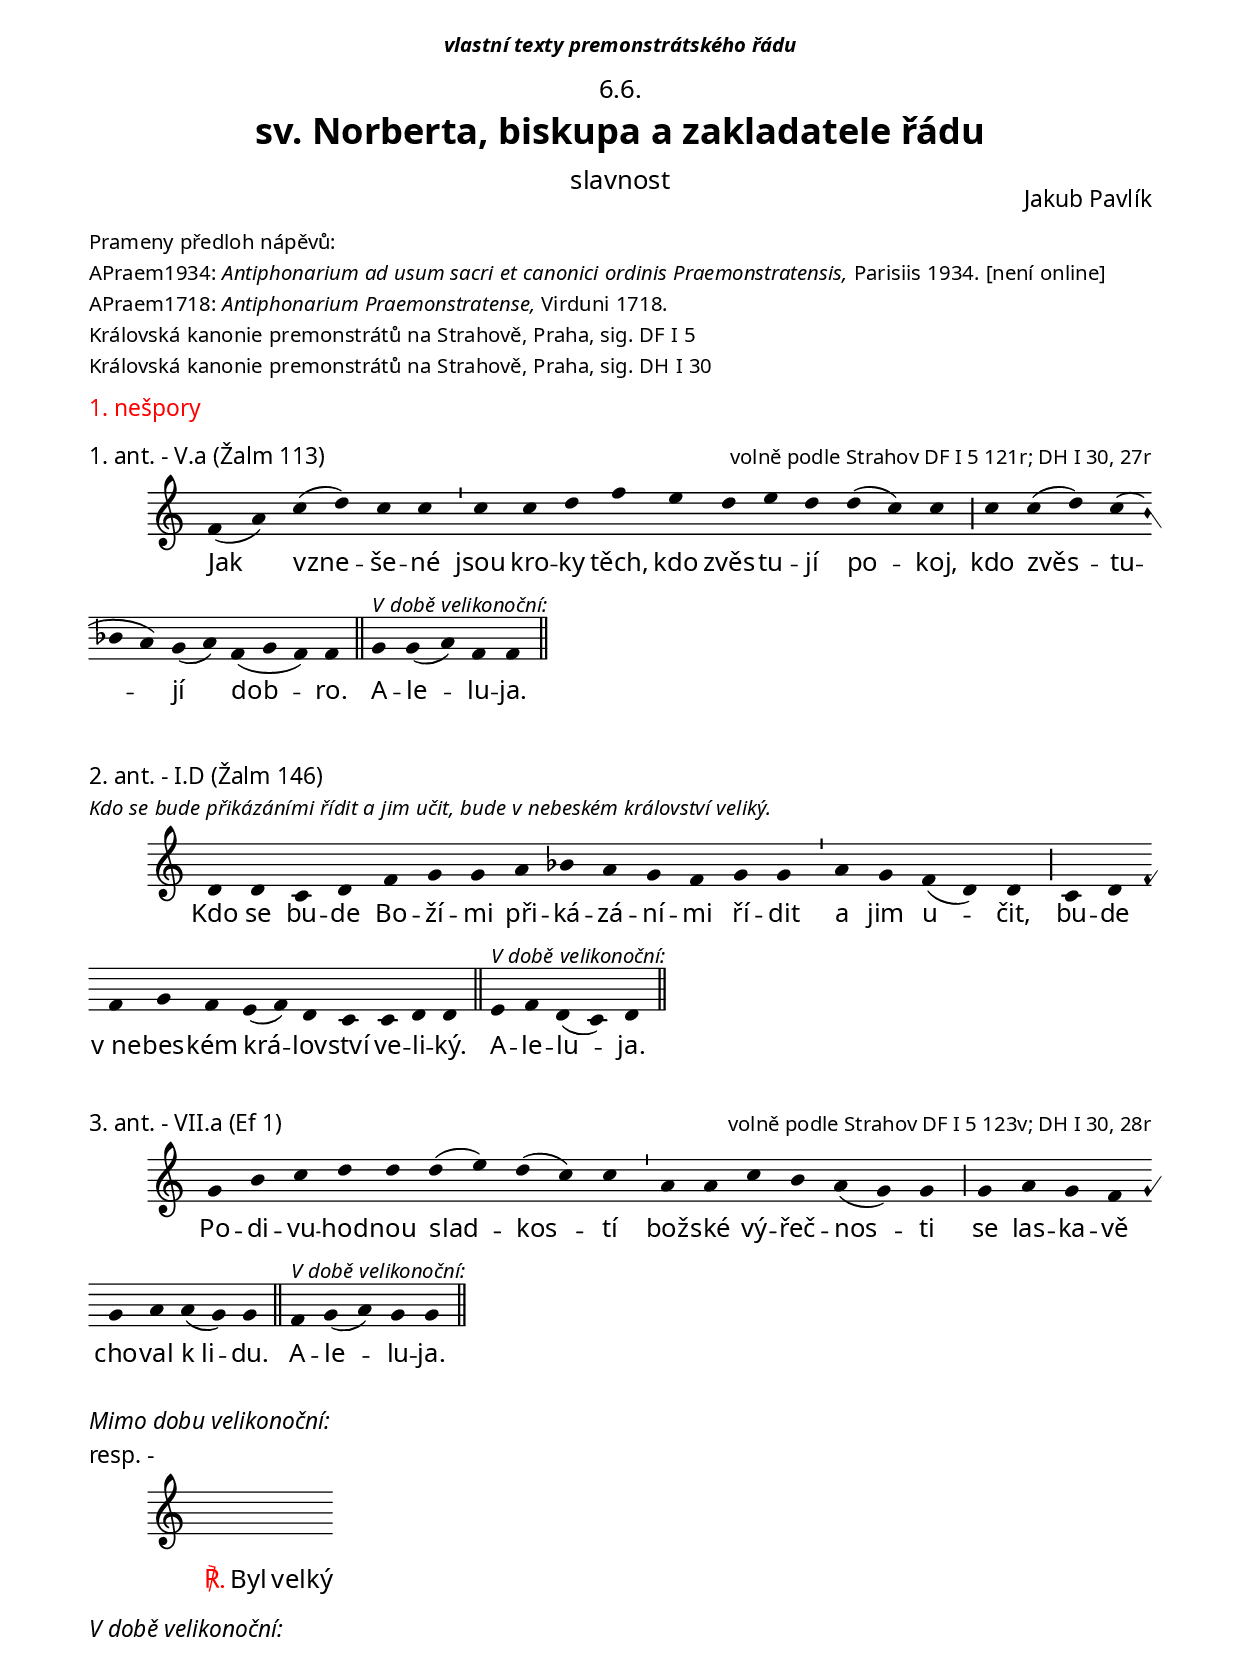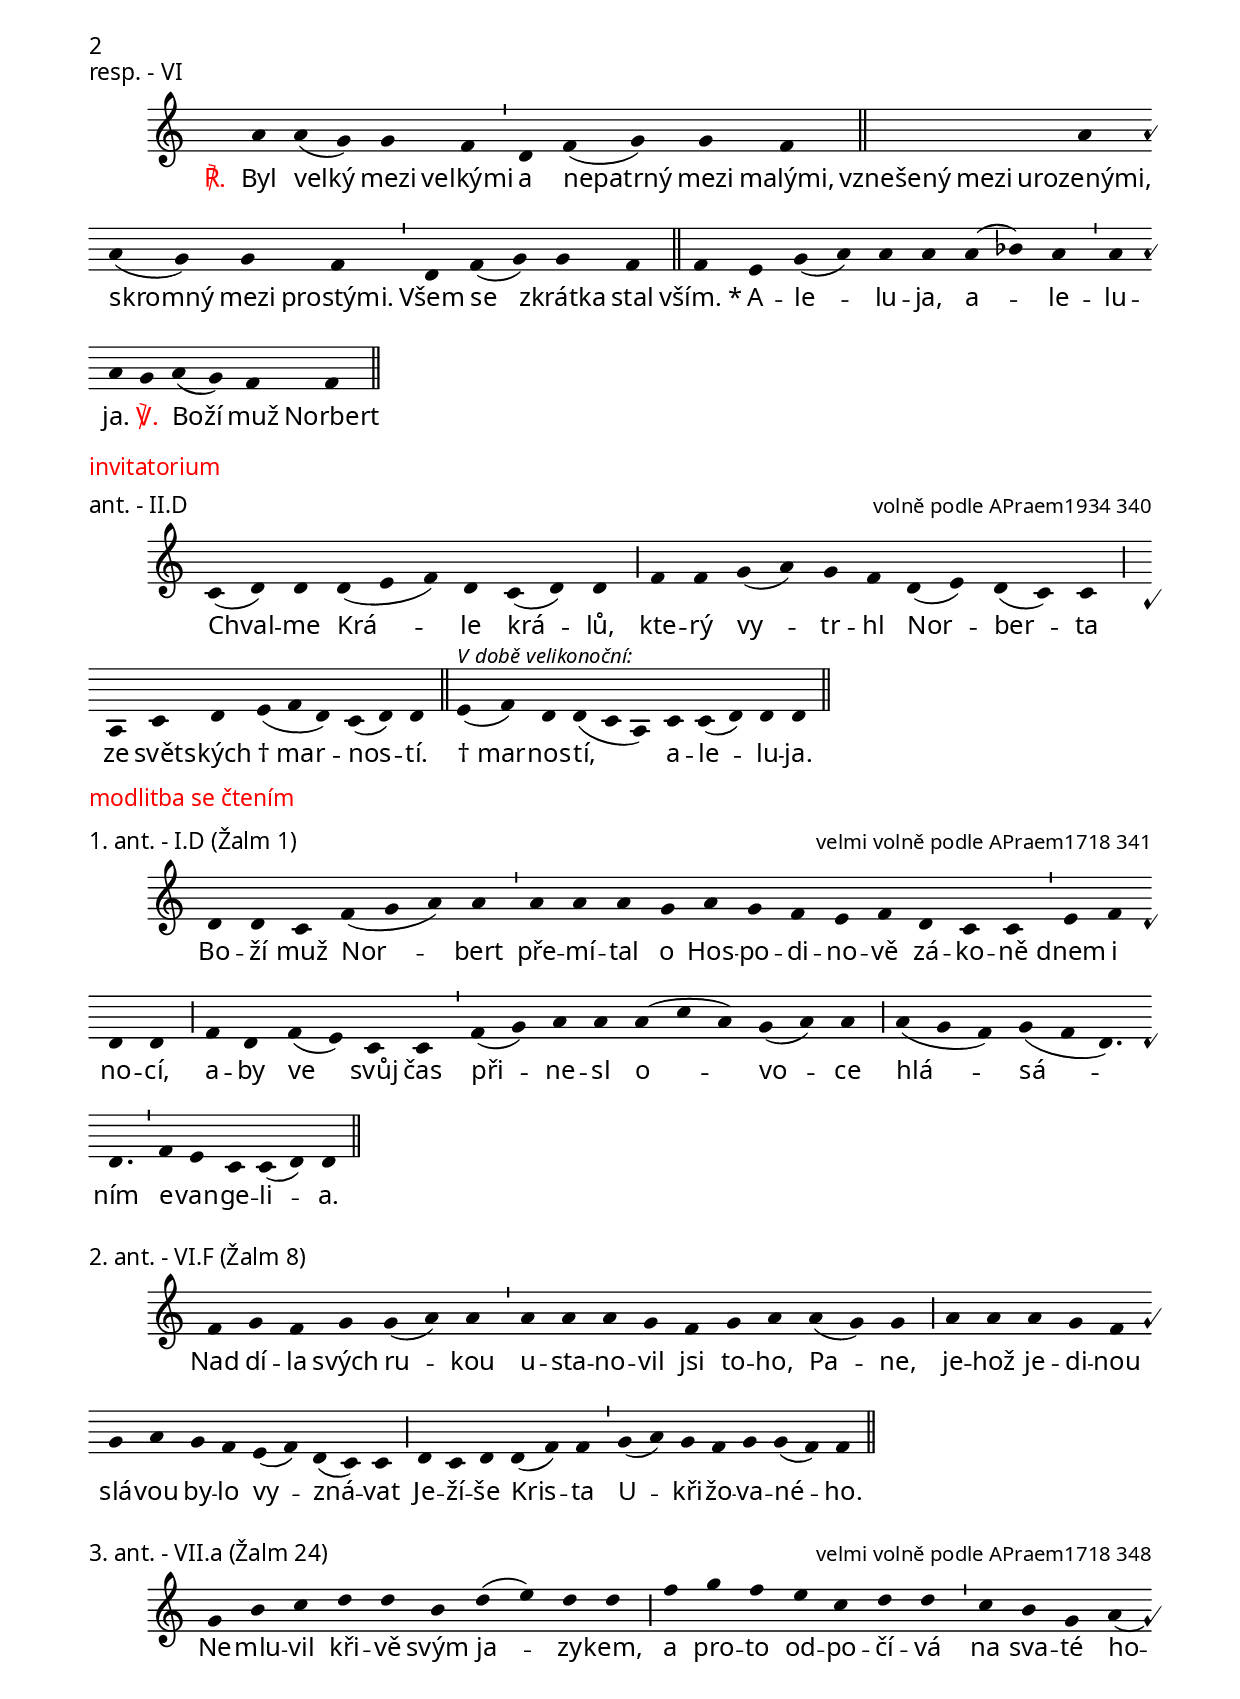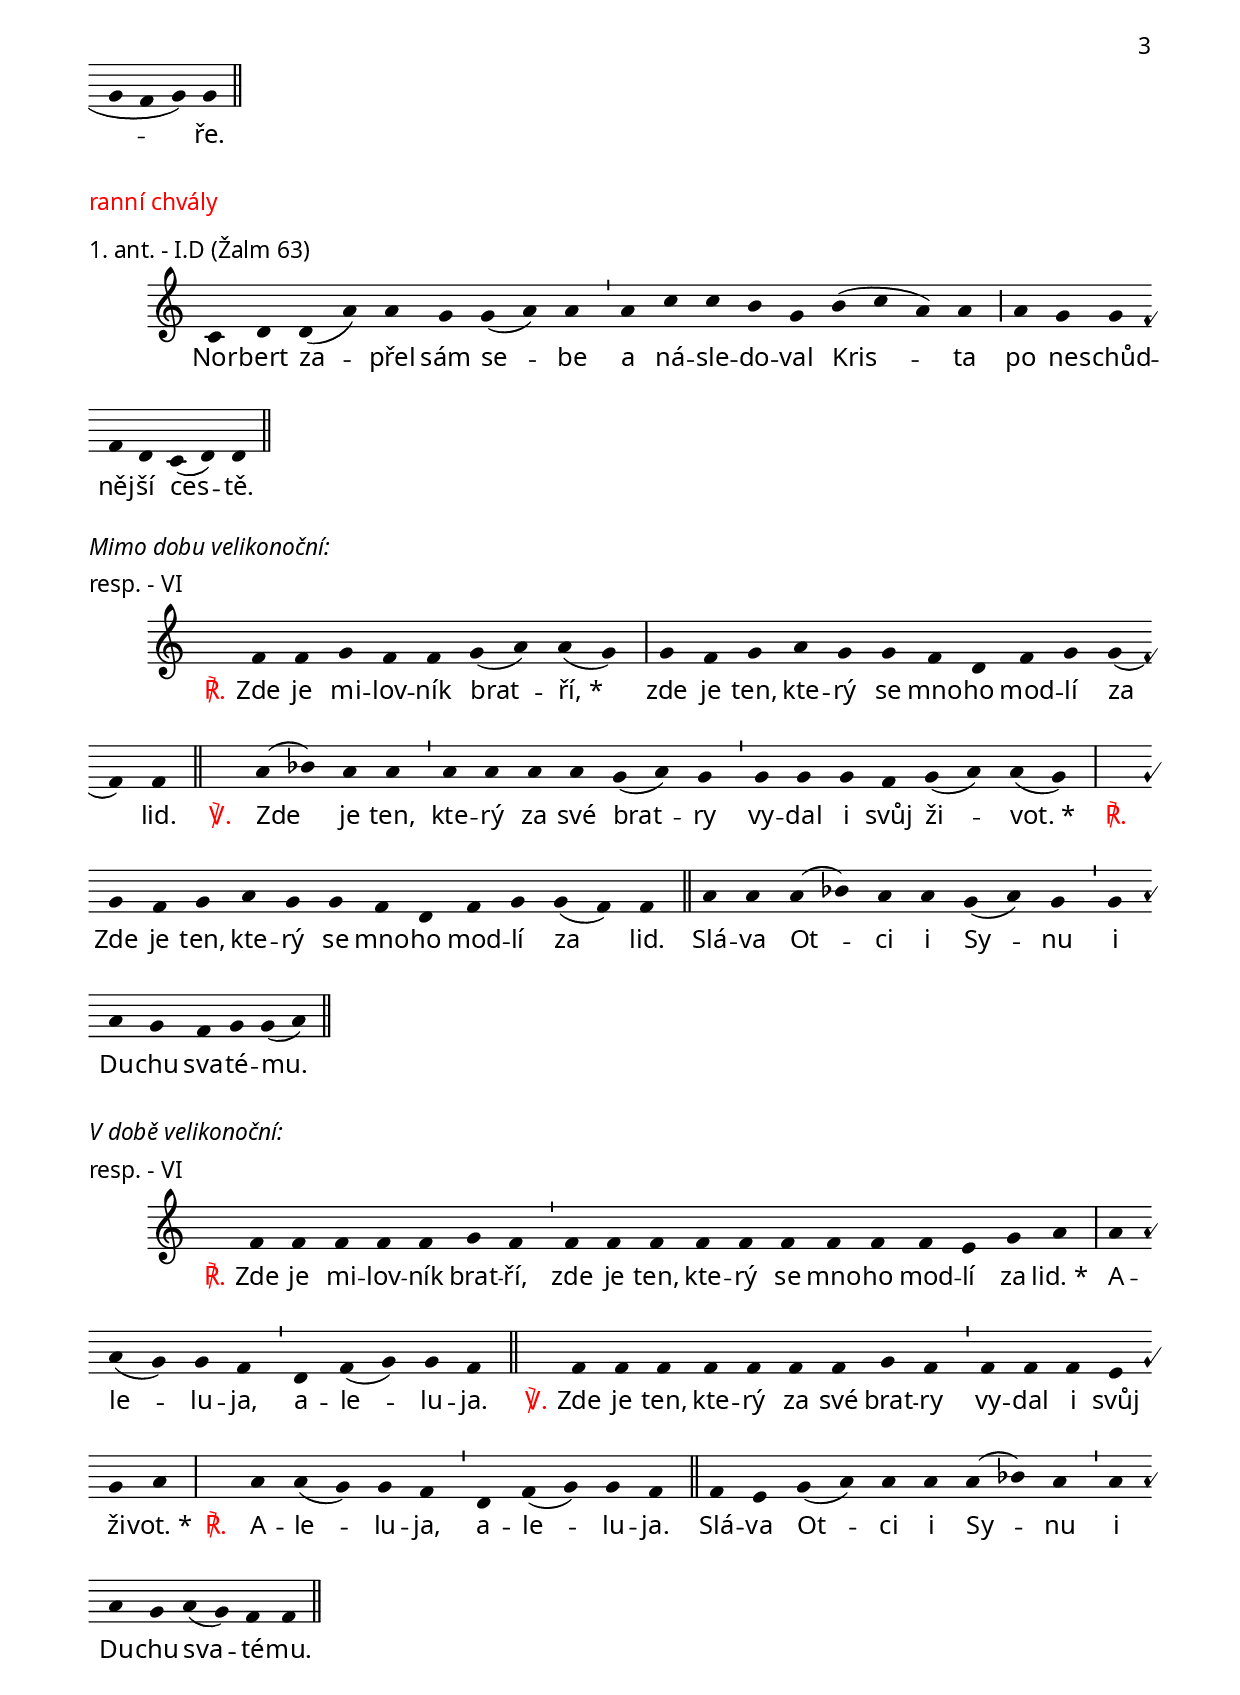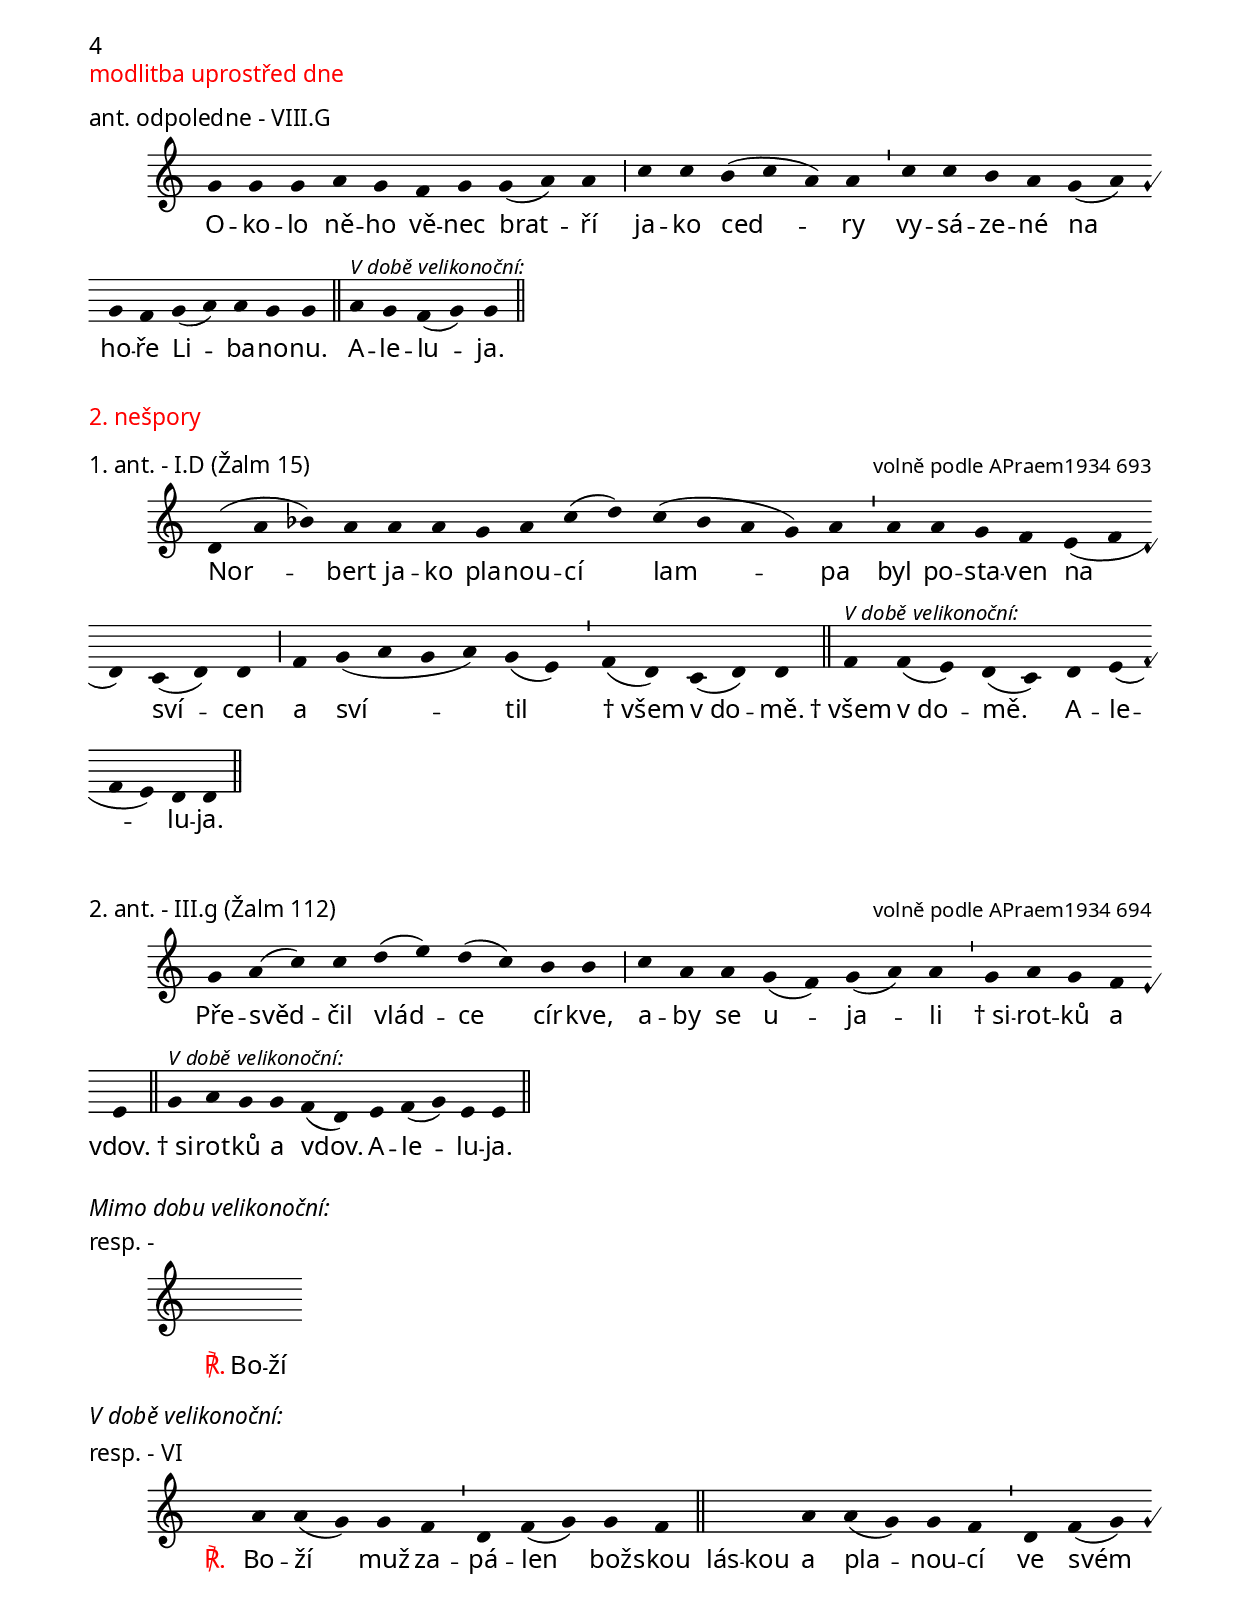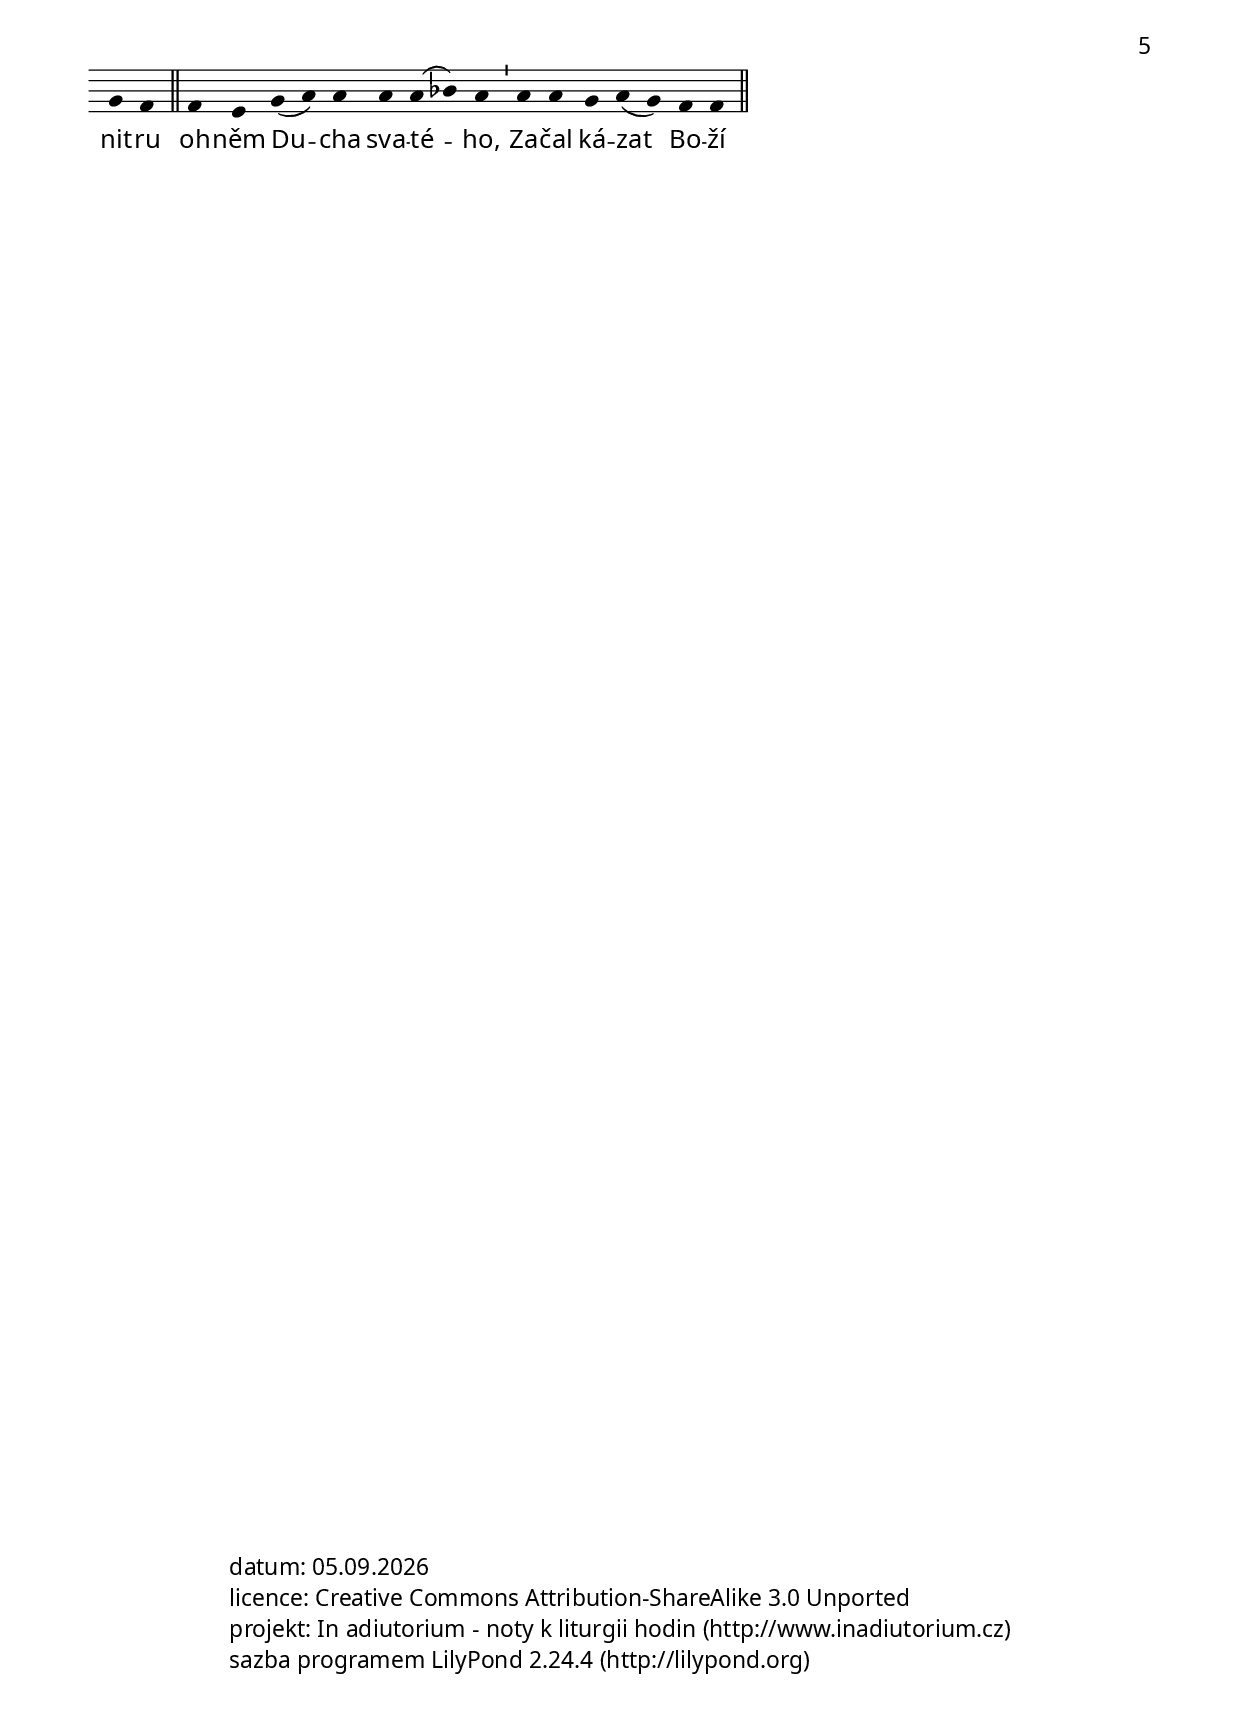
\version "2.16.0"

\include "../../spolecne.ly"
\include "../../dilyresponsorii.ly"
\include "../../spolecne/reholni.ly"
textyOPraem = "vlastní texty premonstrátského řádu"


\header {
  title = \markup\titleSvatek
            "sv. Norberta, biskupa a zakladatele řádu"
            slavnost
            6.6.
            \textyOPraem
  composer = "Jakub Pavlík"
}

\markup\small\column{
  \line{
    Prameny předloh nápěvů:
  }
  \line{
    APraem1934: \italic{Antiphonarium ad usum sacri et canonici ordinis Praemonstratensis,} Parisiis 1934.
    [není online]
  }
  \line{
    \with-url "https://books.google.cz/books?id=GzRHAAAAcAAJ" {
      APraem1718: \italic{Antiphonarium Praemonstratense,} Virduni 1718.
    }
  }
  \line{
    \with-url "https://www.manuscriptorium.com/apps/index.php?direct=record&pid=AIPDIG-KKPS__DF_I_5______2SEDJQ5-cs" {
      Královská kanonie premonstrátů na Strahově, Praha, sig. DF I 5
    }
  }
  \line{
    \with-url "https://www.manuscriptorium.com/apps/index.php?direct=record&pid=AIPDIG-KKPS__DH_I_30_____2VLOF41-cs" {
      Královská kanonie premonstrátů na Strahově, Praha, sig. DH I 30
    }
  }
}

\markup {\nadpisHodinka {"1. nešpory"}}

\score {
  \relative c' {
    \choralniRezim
    f4( a) c( d) c c \barMin
    c c d f e d e d d( c) c \barMaior
    c c( d) c( bes a) g( a) f( g f) f \barFinalis

    g^\markup\rubrVelikAleluja g( a) f f \barFinalis
  }
  \addlyrics {
    Jak vzne -- še -- né jsou kro -- ky těch,
    kdo zvěs -- tu -- jí po -- koj,
    kdo zvěs -- tu -- jí dob -- ro.

    A -- le -- lu -- ja.
  }
  \header {
    fons_externus = "volně podle Strahov DF I 5 121r; DH I 30, 27r"
    quid = "1. ant."
    modus = "V"
    differentia = "a"
    psalmus = "Žalm 113"
    id = "1ne-a1"
    piece = \markup {\sestavTitulek}
  }
}

\score {
  \relative c' {
    \choralniRezim
    d4 d c d f g g a bes a g f g g \barMin
    a g f( d) d \barMaior
    c d f g f e( f) d c c d d \barFinalis

    e^\markup\rubrVelikAleluja f d( c) d \barFinalis
  }
  \addlyrics {
    Kdo se bu -- de Bo -- ží -- mi při -- ká -- zá -- ní -- mi ří -- dit
    a jim u -- čit,
    bu -- de v_ne -- bes -- kém krá -- lov -- ství ve -- li -- ký.

    A -- le -- lu -- ja.
  }
  \header {
    textus_approbatus = "Kdo se bude přikázáními řídit a jim učit, bude v nebeském království veliký."
    quid = "2. ant."
    modus = "I"
    differentia = "D"
    psalmus = "Žalm 146"
    fial = "commune/commune_ucitel.ly#1ne-amag"
    id = "1ne-a2"
    piece = \markup {\sestavTitulek}
  }
}

\score {
  \relative c'' {
    \choralniRezim
    g4 b c d d d( e) d( c) c \barMin
    a a c b a( g) g \barMaior
    g a g f g a a( g) g \barFinalis

    f^\markup\rubrVelikAleluja g( a) g g \barFinalis
  }
  \addlyrics {
    Po -- di -- vu -- hod -- nou slad -- kos -- tí
    bož -- ské vý -- řeč -- nos -- ti
    se las -- ka -- vě cho -- val k_li -- du.

    A -- le -- lu -- ja.
  }
  \header {
    fons_externus = "volně podle Strahov DF I 5 123v; DH I 30, 28r"
    quid = "3. ant."
    modus = "VII"
    differentia = "a"
    psalmus = "Ef 1"
    id = "1ne-a3"
    piece = \markup {\sestavTitulek}
  }
}

\markup\italic{Mimo dobu velikonoční:}

\score {
  \relative c' {
    \choralniRezim

    % R
    \neviditelna a

    % V
    \neviditelna a

    % R
    \neviditelna a

    % Slava
  }
  \addlyrics {
    \Response Byl velký mezi velkými a nepatrný mezi malými, vznešený mezi urozenými, skromný mezi prostými._* Všem se zkrátka stal vším.
    \Verse Boží muž Norbert byl veselého vzhledu, klidné tváře, velice výmluvný v řeči, příjemný v rozhovoru, laskavý v soužití._*
    \Response Všem se zkrátka stal vším.
    \textRespDoxologie
  }
  \header {
    quid = "resp."
    modus = ""
    id = "1ne-r"
    piece = \markup {\sestavTitulekResp}
  }
}

\markup\italic{V době velikonoční:}

\score {
  \relative c' {
    \choralniRezim

    % R
    \neviditelna f
    \respVIalelujaResponsum \barFinalis
    % V
    \neviditelna f

    % R
    \neviditelna a
    \respVIalelujaResponsum \barFinalis
    % Slava
    \respVIalelujaDoxologie \barFinalis
  }
  \addlyrics {
    \Response Byl velký mezi velkými a nepatrný mezi malými, vznešený mezi urozenými, skromný mezi prostými. Všem se zkrátka stal vším._*
    \textRespAleluja
    \Verse Boží muž Norbert byl veselého vzhledu, klidné tváře, velice výmluvný v řeči, příjemný v rozhovoru, laskavý v soužití._*
    \Response \textRespAleluja
    \textRespDoxologie
  }
  \header {
    quid = "resp."
    modus = "VI"
    id = "1ne-r-velik"
    piece = \markup {\sestavTitulekResp}
  }
}

\score {
  \relative c' {
    \choralniRezim

  }
  \addlyrics {
    Boží muž, když nábožně vybudoval dům své chudoby v Prémontré, založil svůj kanovnický řád, stal se arcibiskupem, žehnaje bratřím blaženě usnul v Kristu.

    A -- le -- lu -- ja.
  }
  \header {
    quid = "ant. k Magnificat"
    modus = ""
    differentia = ""
    psalmus = ""
    id = "1ne-amag"
    piece = \markup {\sestavTitulekBezZalmu}
  }
}

\markup {\nadpisHodinka {"invitatorium"}}

\score {
  \relative c' {
    \choralniRezim
    c4( d) d d( e f) d c( d) d \barMaior
    f f g( a) g f d( e) d( c) c \barMaior
    a c d e( f d) c( d) d \barFinalis

    e(^\markup\rubrVelikAleluja f) d d( c a)
    c c( d) d d \barFinalis
  }
  \addlyrics {
    Chval -- me Krá -- le krá -- lů,
    kte -- rý vy -- tr -- hl Nor -- ber -- ta
    ze svět -- ských
    \markup{\Dagger mar} -- nos -- tí.

    \markup{\Dagger mar} -- nos -- tí,
    a -- le -- lu -- ja.
  }
  \header {
    fons_externus = "volně podle APraem1934 340"
    quid = "ant."
    modus = "II"
    differentia = "D"
    psalmus = ""
    id = "invit"
    piece = \markup {\sestavTitulekBezZalmu}
  }
}

\markup {\nadpisHodinka {"modlitba se čtením"}}

\score {
  \relative c' {
    \choralniRezim
    d4 d c f( g a) a \barMin
    a a a g a g f e f d c c \barMin
    e f d d \barMaior
    f d f( e) c c \barMin
    f( g) a a a( c a) g( a) a \barMaior
    a( g f) g( f d4.) d \barMin f4 e c c( d) d \barFinalis
  }
  \addlyrics {
    Bo -- ží muž Nor -- bert
    pře -- mí -- tal o Hos -- po -- di -- no -- vě zá -- ko -- ně dnem i no -- cí,
    a -- by ve svůj čas
    při -- ne -- sl o -- vo -- ce
    hlá -- sá -- ním e -- van -- ge -- li -- a.
  }
  \header {
    fons_externus = "velmi volně podle APraem1718 341"
    quid = "1. ant."
    modus = "I"
    differentia = "D"
    psalmus = "Žalm 1"
    id = "mc-a1"
    piece = \markup {\sestavTitulek}
  }
}

\score {
  \relative c' {
    \choralniRezim
    f4 g f g g( a) a \barMin
    a a a g f g a a( g) g \barMaior
    a a a g f g a g f e( f) d( c) c \barMaior
    d c d d( f) f \barMin g( a) g f g g( f) f \barFinalis
  }
  \addlyrics {
    Nad dí -- la svých ru -- kou
    u -- sta -- no -- vil jsi to -- ho, Pa -- ne,
    je -- hož je -- di -- nou slá -- vou by -- lo vy -- zná -- vat
    Je -- ží -- še Kris -- ta U -- kři -- žo -- va -- né -- ho.
  }
  \header {
    quid = "2. ant."
    modus = "VI"
    differentia = "F"
    psalmus = "Žalm 8"
    id = "mc-a2"
    piece = \markup {\sestavTitulek}
  }
}

\score {
  \relative c'' {
    \choralniRezim
    g4 b c d d b d( e) d d \barMaior
    f g f e c d d \barMin
    c b g a( g f g) g \barFinalis
  }
  \addlyrics {
    Ne -- mlu -- vil kři -- vě svým ja -- zy -- kem,
    a pro -- to od -- po -- čí -- vá
    na sva -- té ho -- ře.
  }
  \header {
    fons_externus = "velmi volně podle APraem1718 348"
    quid = "3. ant."
    modus = "VII"
    differentia = "a"
    psalmus = "Žalm 24"
    id = "mc-a3"
    piece = \markup {\sestavTitulek}
  }
}

\markup {\nadpisHodinka {"ranní chvály"}}

\score {
  \relative c' {
    \choralniRezim
    c4 d d( a') a g g( a) a \barMin
    a c c b g b( c a) a \barMaior
    a g g f d c( d) d \barFinalis
  }
  \addlyrics {
    Nor -- bert za -- přel sám se -- be
    a ná -- sle -- do -- val Kris -- ta
    po ne -- schůd -- něj -- ší ces -- tě.
  }
  \header {
    quid = "1. ant."
    modus = "I"
    differentia = "D"
    psalmus = "Žalm 63"
    id = "rch-a1"
    piece = \markup {\sestavTitulek}
  }
}

\score {
  \relative c' {
    \choralniRezim

  }
  \addlyrics {
    Mnohé co nejpokorněji poučil, aby Duch svatý vedl jejich cesty k dokonalosti.
  }
  \header {
    quid = "2. ant."
    modus = ""
    differentia = ""
    psalmus = "Dan 3-III"
    id = "rch-a2"
    piece = \markup {\sestavTitulek}
  }
}

\score {
  \relative c' {
    \choralniRezim

  }
  \addlyrics {
    Boží muž s jásotem přiváděl Kristovy následovníky ke svému předem ukázanému domovu chudoby.
  }
  \header {
    quid = "3. ant."
    modus = ""
    differentia = ""
    psalmus = "Žalm 149"
    id = "rch-a3"
    piece = \markup {\sestavTitulek}
  }
}

\markup\italic{Mimo dobu velikonoční:}

\score {
  \relative c' {
    \choralniRezim

    % R
    \neviditelna f
    f4 f g f f g( a) a( g) \barMax
    g4 f g a g g f d f g g( f) f \barFinalis
    % V
    \neviditelna a
    a4( bes) a a \barMin a a a a g( a) g \barMin g g g f g( a) a( g) \barMax
    % R
    \neviditelna a
    g4 f g a g g f d f g g( f) f \barFinalis
    % Slava
    \respVIdoxologie \barFinalis
  }
  \addlyrics {
    \Response Zde je mi -- lov -- ník brat -- ří,_*
    zde je ten, kte -- rý se mno -- ho mod -- lí za lid.
    \Verse Zde je ten, kte -- rý za své brat -- ry vy -- dal i svůj ži -- vot._*
    \Response Zde je ten, kte -- rý se mno -- ho mod -- lí za lid.
    \textRespDoxologie
  }
  \header {
    quid = "resp."
    modus = "VI"
    id = "rch-r"
    piece = \markup {\sestavTitulekResp}
  }
}

\markup\italic{V době velikonoční:}

\score {
  \relative c' {
    \choralniRezim

    % R
    \neviditelna f
    f4 f f f f g f \barMin
    f f f f f f f f f e g a \barMax
    \respVIalelujaResponsum \barFinalis
    % V
    \neviditelna f
    f4 f f f f f f g f \barMin f f f e g a \barMax
    % R
    \neviditelna a
    \respVIalelujaResponsum \barFinalis
    % Slava
    \respVIalelujaDoxologie \barFinalis
  }
  \addlyrics {
    \Response Zde je mi -- lov -- ník brat -- ří,
    zde je ten, kte -- rý se mno -- ho mod -- lí za lid._*
    \textRespAleluja
    \Verse Zde je ten, kte -- rý za své brat -- ry vy -- dal i svůj ži -- vot._*
    \Response \textRespAleluja
    \textRespDoxologie
  }
  \header {
    quid = "resp."
    modus = "VI"
    id = "rch-r-velik"
    piece = \markup {\sestavTitulekResp}
  }
}

\score {
  \relative c' {
    \choralniRezim

  }
  \addlyrics {
    Norbert, vynikající šiřitel katolické víry,
    hlasatel pravého pokání,
    kanovník a vzácný zakladatel premonstrátského řádu:
    co učil slovy, dovršil ve skutcích.
  }
  \header {
    quid = "ant. k Benedictus"
    modus = ""
    differentia = ""
    psalmus = ""
    id = "rch-aben"
    piece = \markup {\sestavTitulekBezZalmu}
  }
}

\markup {\nadpisHodinka {"modlitba uprostřed dne"}}

\score {
  \relative c' {
    \choralniRezim

  }
  \addlyrics {
    Mnozí jsme jedno tělo v Kristu.
  }
  \header {
    quid = "ant. dopoledne"
    modus = ""
    differentia = ""
    psalmus = ""
    id = "tercie"
    piece = \markup {\sestavTitulekBezZalmu}
  }
}

\score {
  \relative c' {
    \choralniRezim

  }
  \addlyrics {
    Služebníku věrný a rozvážný, vejdi k radostné hostině svého Pána.
  }
  \header {
    quid = "ant. v poledne"
    modus = ""
    differentia = ""
    psalmus = ""
    id = "sexta"
    piece = \markup {\sestavTitulekBezZalmu}
  }
}

\score {
  \relative c'' {
    \choralniRezim
    g4 g g a g f g g( a) a \barMaior
    c c b( c a) a \barMin
    c c b a g( a) g f g( a) a g g \barFinalis

    a^\markup\rubrVelikAleluja g f( g) g \barFinalis
  }
  \addlyrics {
    O -- ko -- lo ně -- ho vě -- nec brat -- ří
    ja -- ko ced -- ry
    vy -- sá -- ze -- né na ho -- ře Li -- ba -- no -- nu.

    A -- le -- lu -- ja.
  }
  \header {
    quid = "ant. odpoledne"
    modus = "VIII"
    differentia = "G"
    psalmus = ""
    id = "nona"
    piece = \markup {\sestavTitulekBezZalmu}
  }
}

\markup {\nadpisHodinka {"2. nešpory"}}

\score {
  \relative c' {
    \choralniRezim
    d4( a' bes) a a a g a c( d) c( b a g) a \barMin
    a a g f e( f d) c( d) d \barMaior
    f g( a g a) g( e) \barMin
    f( d) c( d) d \barFinalis

    f^\markup\rubrVelikAleluja f( e) d( c)
    d e( f e) d d \barFinalis
  }
  \addlyrics {
    Nor -- bert ja -- ko pla -- nou -- cí lam -- pa
    byl po -- sta -- ven na sví -- cen
    a sví -- til
    \markup{\Dagger všem} v_do -- mě.

    \markup{\Dagger všem} v_do -- mě.
    A -- le -- lu -- ja.
  }
  \header {
    fons_externus = "volně podle APraem1934 693"
    quid = "1. ant."
    modus = "I"
    differentia = "D"
    psalmus = "Žalm 15"
    id = "2ne-a1"
    piece = \markup {\sestavTitulek}
  }
}

\score {
  \relative c'' {
    \choralniRezim
    g4 a( c) c d( e) d( c) b b \barMaior
    c a a g( f) g( a) a \barMin
    g a g f e \barFinalis

    g^\markup\rubrVelikAleluja a g g f( d)
    e f( g) e e \barFinalis
  }
  \addlyrics {
    Pře -- svěd -- čil vlád -- ce cír -- kve,
    a -- by se u -- ja -- li
    \markup{\Dagger si} -- rot -- ků a vdov.

    \markup{\Dagger si} -- rot -- ků a vdov.
    A -- le -- lu -- ja.
  }
  \header {
    fons_externus = "volně podle APraem1934 694"
    quid = "2. ant."
    modus = "III"
    differentia = "g"
    psalmus = "Žalm 112"
    id = "2ne-a2"
    piece = \markup {\sestavTitulek}
  }
}

\score {
  \relative c' {
    \choralniRezim

  }
  \addlyrics {
    Za já -- so -- tu všech
    se ne -- rad stal ar -- ci -- bis -- ku -- pem
    a tr -- pě -- li -- vě sná -- šel
    di -- vo -- ký lid. % :)

    A -- le -- lu -- ja.
  }
  \header {
    quid = "3. ant."
    modus = ""
    differentia = ""
    psalmus = "Zj 15"
    id = "2ne-a3"
    piece = \markup {\sestavTitulek}
  }
}

\markup\italic{Mimo dobu velikonoční:}

\score {
  \relative c' {
    \choralniRezim

    % R
    \neviditelna a

    % V
    \neviditelna a

    % R
    \neviditelna a

    % Slava
  }
  \addlyrics {
    \Response Bo -- ží muž
    za -- pá -- len bož -- skou lás -- kou
    a pla -- nou -- cí ve svém nit -- ru
    oh -- něm Du -- cha sva -- té -- ho,_*
    Za -- čal ká -- zat Bo -- ží slo -- vo,
    ať to by -- lo vhod či ne -- vhod.
    \Verse Z_po -- kla -- du Bo -- ží -- ho
    vy -- ná -- šel vě -- ci no -- vé i sta -- ré,
    a stal se jed -- něm vů -- ní ži -- vo -- ta pro ži -- vot,
    ji -- ným pak vů -- ní smr -- ti pro smrt._*
    \Response
    \textRespDoxologie
  }
  \header {
    quid = "resp."
    modus = ""
    id = "2ne-r"
    piece = \markup {\sestavTitulekResp}
  }
}

\markup\italic{V době velikonoční:}

\score {
  \relative c' {
    \choralniRezim

    % R
    \neviditelna f
    \respVIalelujaResponsum \barFinalis
    % V
    \neviditelna f

    % R
    \neviditelna a
    \respVIalelujaResponsum \barFinalis
    % Slava
    \respVIalelujaDoxologie \barFinalis
  }
  \addlyrics {
    \Response Bo -- ží muž
    za -- pá -- len bož -- skou lás -- kou
    a pla -- nou -- cí ve svém nit -- ru
    oh -- něm Du -- cha sva -- té -- ho,
    Za -- čal ká -- zat Bo -- ží slo -- vo,
    ať to by -- lo vhod či ne -- vhod._*
    \textRespAleluja
    \Verse Z_po -- kla -- du Bo -- ží -- ho
    vy -- ná -- šel vě -- ci no -- vé i sta -- ré,
    a stal se jed -- něm vů -- ní ži -- vo -- ta pro ži -- vot,
    ji -- ným pak vů -- ní smr -- ti pro smrt._*
    \Response \textRespAleluja
    \textRespDoxologie
  }
  \header {
    quid = "resp."
    modus = "VI"
    id = "2ne-r-velik"
    piece = \markup {\sestavTitulekResp}
  }
}

\score {
  \relative c' {
    \choralniRezim

  }
  \addlyrics {
    Dnes je slav -- ný den,
    kdy sva -- tý bis -- kup Nor -- bert
    byl zba -- ven pout tě -- la
    a při -- jat s_an -- dě -- ly tam,
    kde v_zá -- ři -- vém sva -- teb -- ním ša -- tu
    šťas -- ten sto -- lu -- je v_pa -- lá -- ci ne -- bes -- ké -- ho Krá -- le,
    ja -- ko -- by na -- pá -- jen prou -- dem bla -- ha,
    a -- le -- lu -- ja, a -- le -- lu -- ja.
    % zde aleluja i mimo dobu velikonoční
  }
  \header {
    quid = "ant. k Magnificat"
    modus = ""
    differentia = ""
    psalmus = ""
    id = "2ne-amag"
    piece = \markup {\sestavTitulekBezZalmu}
  }
}
